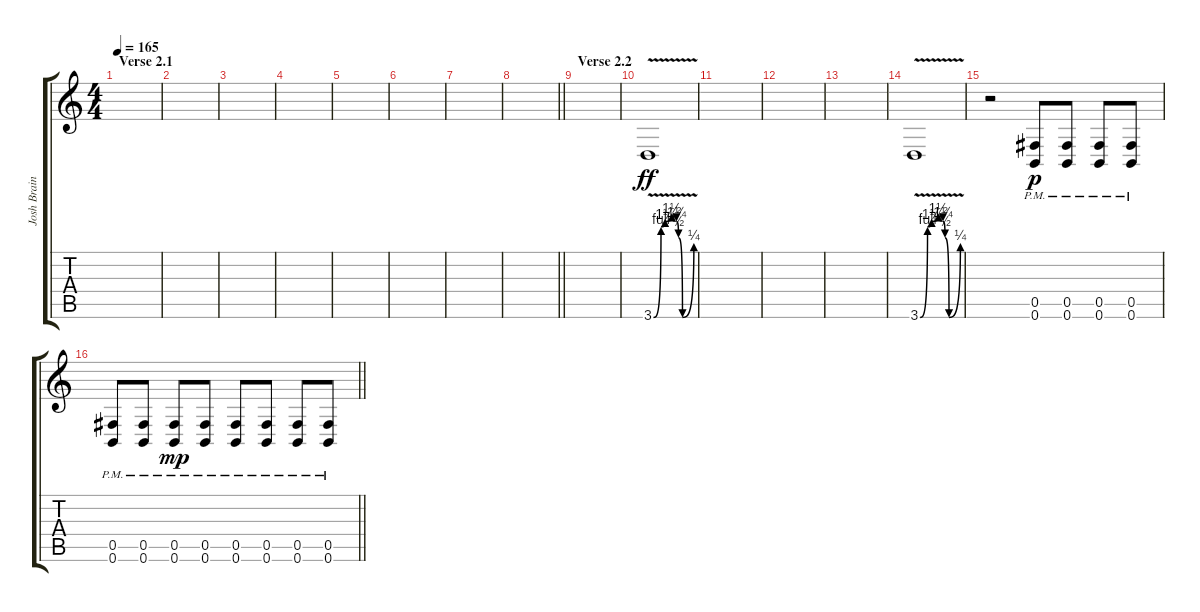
\track ("Josh Brainard" "Josh Brain") {instrument distortionguitar}
\staff {score tabs}
\tuning (Db4 Ab3 E3 B2 Gb2 B1) {hide}
\ts (4 4)
\section ("" "Verse 2.1")
\tempo 165
\clef g2
\ks c
|
|
|
|
|
|
|
\barLineRight lightlight
|
\section ("" "Verse 2.2")
|
3.6{be (custom 0 0 11 4 17 5 27 6 32 6 34 5 37 2 43 0 60 1) v}.1{dy ff volume 13 balance 16} |
|
|
|
3.6{be (custom 0 0 11 4 17 5 27 6 32 6 34 5 37 2 43 0 60 1) v}.1{volume 13 balance 16} |
r.2{balance 8} (0.5{pm} 0.6{pm}).8{dy p} (0.5{pm} 0.6{pm}).8 (0.5{pm} 0.6{pm}).8 (0.5{pm} 0.6{pm}).8 |
\barLineRight lightlight
(0.5{pm} 0.6{pm}).8 (0.5{pm} 0.6{pm}).8 (0.5{pm} 0.6{pm}).8{dy mp} (0.5{pm} 0.6{pm}).8 (0.5{pm} 0.6{pm}).8 (0.5{pm} 0.6{pm}).8 (0.5{pm} 0.6{pm}).8 (0.5{pm} 0.6{pm}).8
